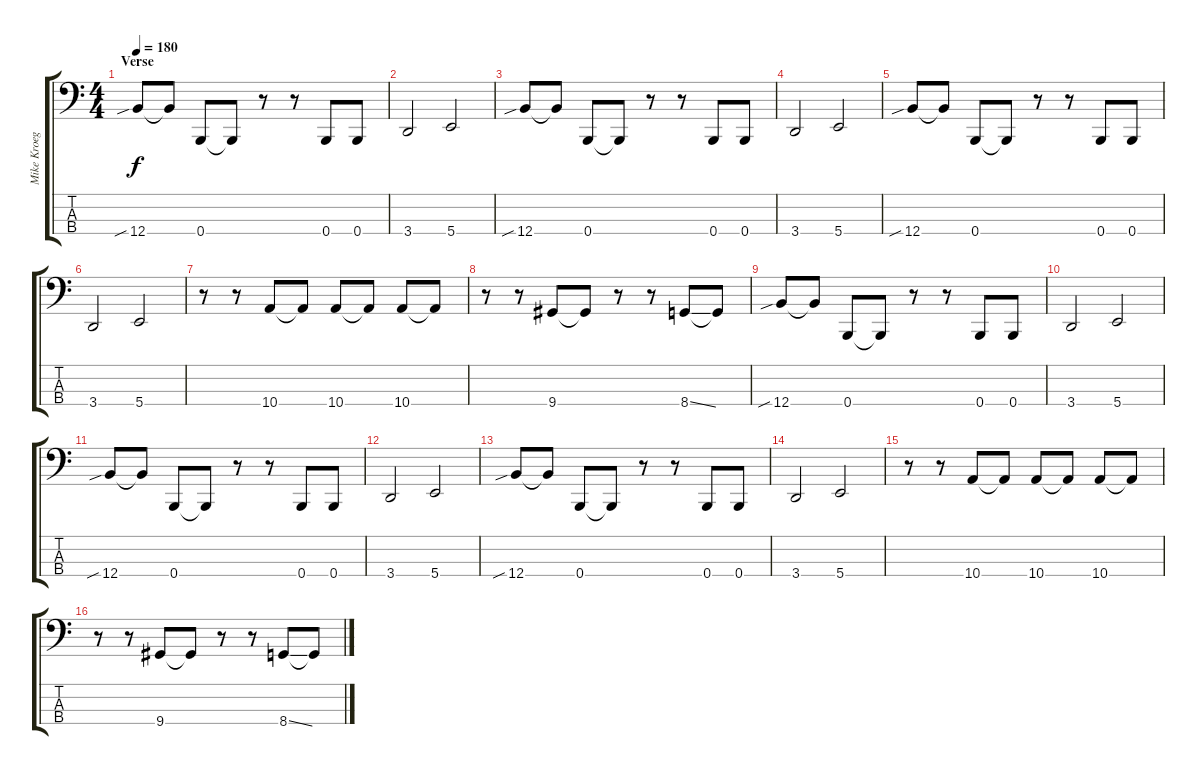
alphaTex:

\track ("Mike Kroeger(bass)" "Mike Kroeg") {instrument electricbasspick}
\staff {score tabs}
\tuning (G2 D2 A1 B0) {hide}
\ts (4 4)
\section ("" "Verse")
\tempo 180
\clef f4
\ks c
12.4{sib}.8{dy f} 12.4{t}.8 0.4.8 0.4{t}.8 r.8 r.8 0.4.8 0.4.8 |
3.4.2 5.4.2 |
12.4{sib}.8 12.4{t}.8 0.4.8 0.4{t}.8 r.8 r.8 0.4.8 0.4.8 |
3.4.2 5.4.2 |
12.4{sib}.8 12.4{t}.8 0.4.8 0.4{t}.8 r.8 r.8 0.4.8 0.4.8 |
3.4.2 5.4.2 |
r.8 r.8 10.4.8 10.4{t}.8 10.4.8 10.4{t}.8 10.4.8 10.4{t}.8 |
r.8 r.8 9.4.8 9.4{t}.8 r.8 r.8 8.4{ss}.8 8.4{t}.8 |
12.4{sib}.8 12.4{t}.8 0.4.8 0.4{t}.8 r.8 r.8 0.4.8 0.4.8 |
3.4.2 5.4.2 |
12.4{sib}.8 12.4{t}.8 0.4.8 0.4{t}.8 r.8 r.8 0.4.8 0.4.8 |
3.4.2 5.4.2 |
12.4{sib}.8 12.4{t}.8 0.4.8 0.4{t}.8 r.8 r.8 0.4.8 0.4.8 |
3.4.2 5.4.2 |
r.8 r.8 10.4.8 10.4{t}.8 10.4.8 10.4{t}.8 10.4.8 10.4{t}.8 |
r.8 r.8 9.4.8 9.4{t}.8 r.8 r.8 8.4{ss}.8 8.4{t}.8
